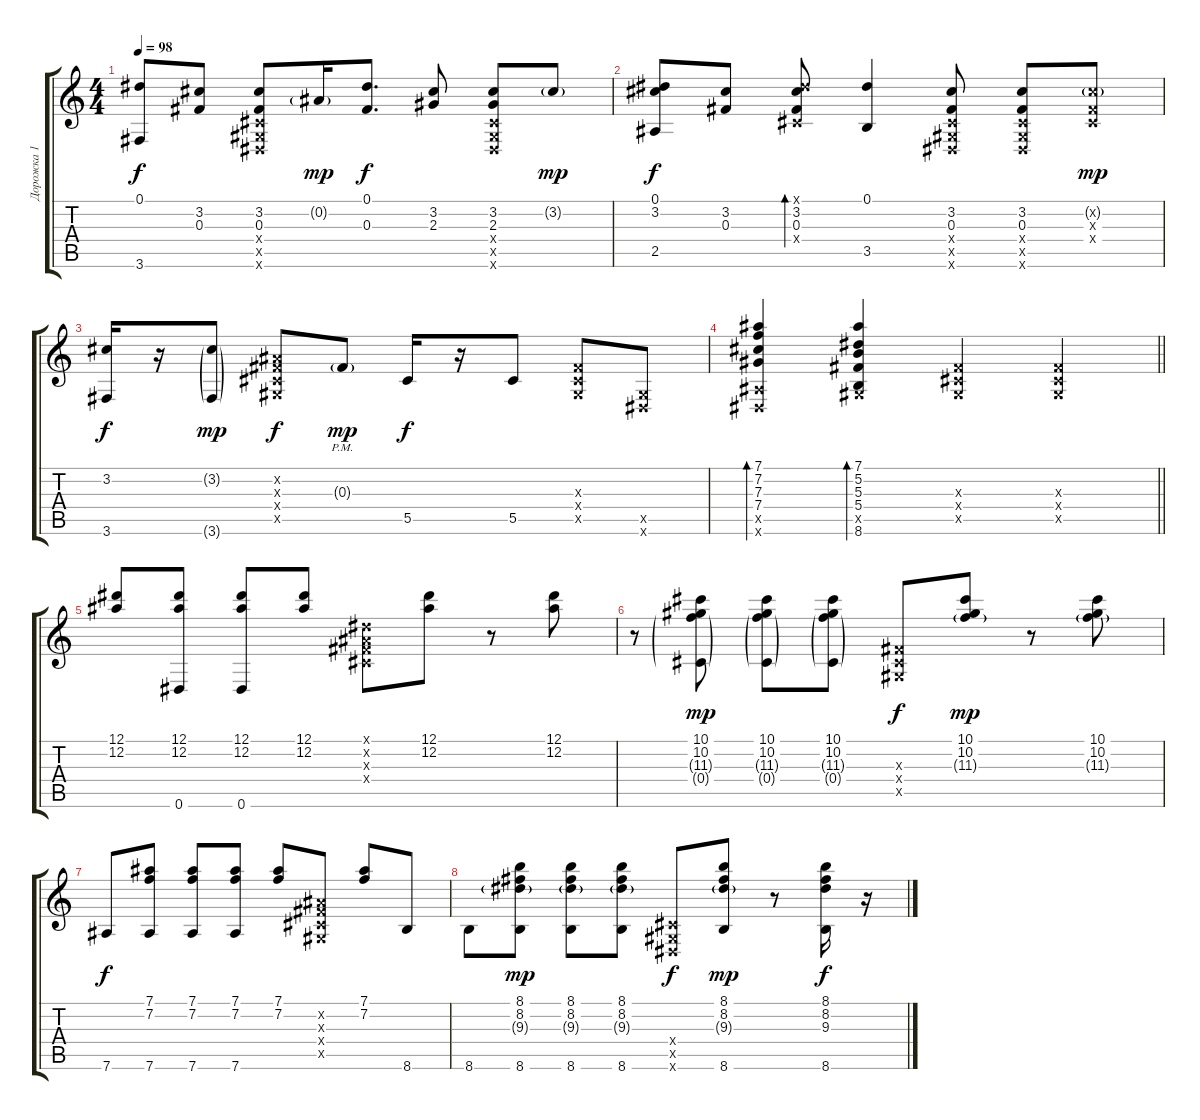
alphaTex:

\track ("Дорожка 1" "Дорожка 1") {instrument acousticguitarsteel}
\staff {score tabs}
\tuning (Eb4 Bb3 Gb3 Db3 Ab2 Eb2) {hide}
\ts (4 4)
\tempo 98
\clef g2
\ks c
(0.1 3.6).8{dy f} (3.2 0.3).8 (3.2 0.3 0.4{x} 0.5{x} 0.6{x}).8 0.2{g}.16{dy mp} (0.1 0.3).8{d dy f} (3.2 2.3).8 (3.2 2.3 0.4{x} 0.5{x} 0.6{x}).8 3.2{g}.8{dy mp} |
(0.1 3.2 2.5).8{dy f} (3.2 0.3).8 (0.1{x} 3.2 0.3 0.4{x}).8{bd 60} (0.1 3.5).4 (3.2 0.3 0.4{x} 0.5{x} 0.6{x}).8 (3.2 0.3 0.4{x} 0.5{x} 0.6{x}).8 (3.2{g x} 0.3{x} 0.4{x}).8{dy mp} |
(3.2 3.6).16{dy f} r.16 (3.2{g} 3.6{g}).8{dy mp} (0.2{x} 0.3{x} 0.4{x} 0.5{x}).8{dy f} 0.3{g pm}.8{dy mp} 5.5.16{dy f} r.16 5.5.8 (0.3{x} 0.4{x} 0.5{x}).8 (0.5{x} 0.6{x}).8 |
\barLineRight lightlight
(7.1 7.2 7.3 7.4 2.5{x} 0.6{x}).4{bd 60} (7.1 5.2 5.3 5.4 0.5{x} 8.6).4{bd 60} (0.3{x} 0.4{x} 0.5{x}).4 (0.3{x} 0.4{x} 0.5{x}).4 |
\section ("" "")
(12.1 12.2).8 (12.1 12.2 0.6).8 (12.1 12.2 0.6).8 (12.1 12.2).8 (0.1{x} 0.2{x} 0.3{x} 0.4{x}).8 (12.1 12.2).8 r.8 (12.1 12.2).8 |
r.8 (10.1 10.2 11.3{g} 0.4{g}).8{dy mp} (10.1 10.2 11.3{g} 0.4{g}).8 (10.1 10.2 11.3{g} 0.4{g}).8 (0.3{x} 0.4{x} 0.5{x}).8{dy f} (10.1 10.2 11.3{g}).8{dy mp} r.8 (10.1 10.2 11.3{g}).8 |
7.6.8{dy f} (7.1 7.2 7.6).8 (7.1 7.2 7.6).8 (7.1 7.2 7.6).8 (7.1 7.2).8 (0.2{x} 0.3{x} 0.4{x} 0.5{x}).8 (7.1 7.2).8 8.6.8 |
8.6.8 (8.1 8.2 9.3{g} 8.6).8{dy mp} (8.1 8.2 9.3{g} 8.6).8 (8.1 8.2 9.3{g} 8.6).8 (0.4{x} 0.5{x} 0.6{x}).8{dy f} (8.1 8.2 9.3{g} 8.6).8{dy mp} r.8 (8.1 8.2 9.3 8.6).16{dy f} r.16
